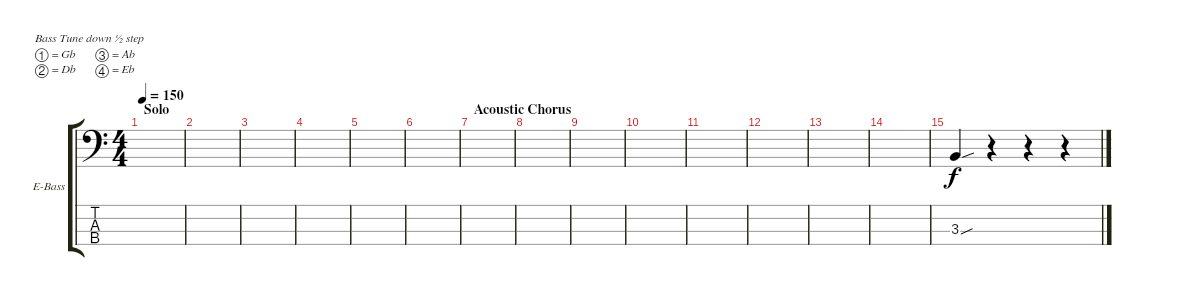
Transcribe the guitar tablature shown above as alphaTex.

\defaultSystemsLayout 4
\bracketExtendMode groupsimilarinstruments
\firstSystemTrackNameOrientation horizontal
\otherSystemsTrackNameOrientation horizontal
\track ("Electric Bass" "E-Bass") {instrument electricbassfinger}
\staff {score tabs}
\tuning (Gb2 Db2 Ab1 Eb1)
\ts (4 4)
\section ("" "Solo")
\tempo 150
\clef f4
\ks c
|
|
|
|
|
|
\section ("" "Acoustic Chorus")
|
|
|
|
|
|
|
|
3.3{sou}.4 r.4 r.4 r.4
